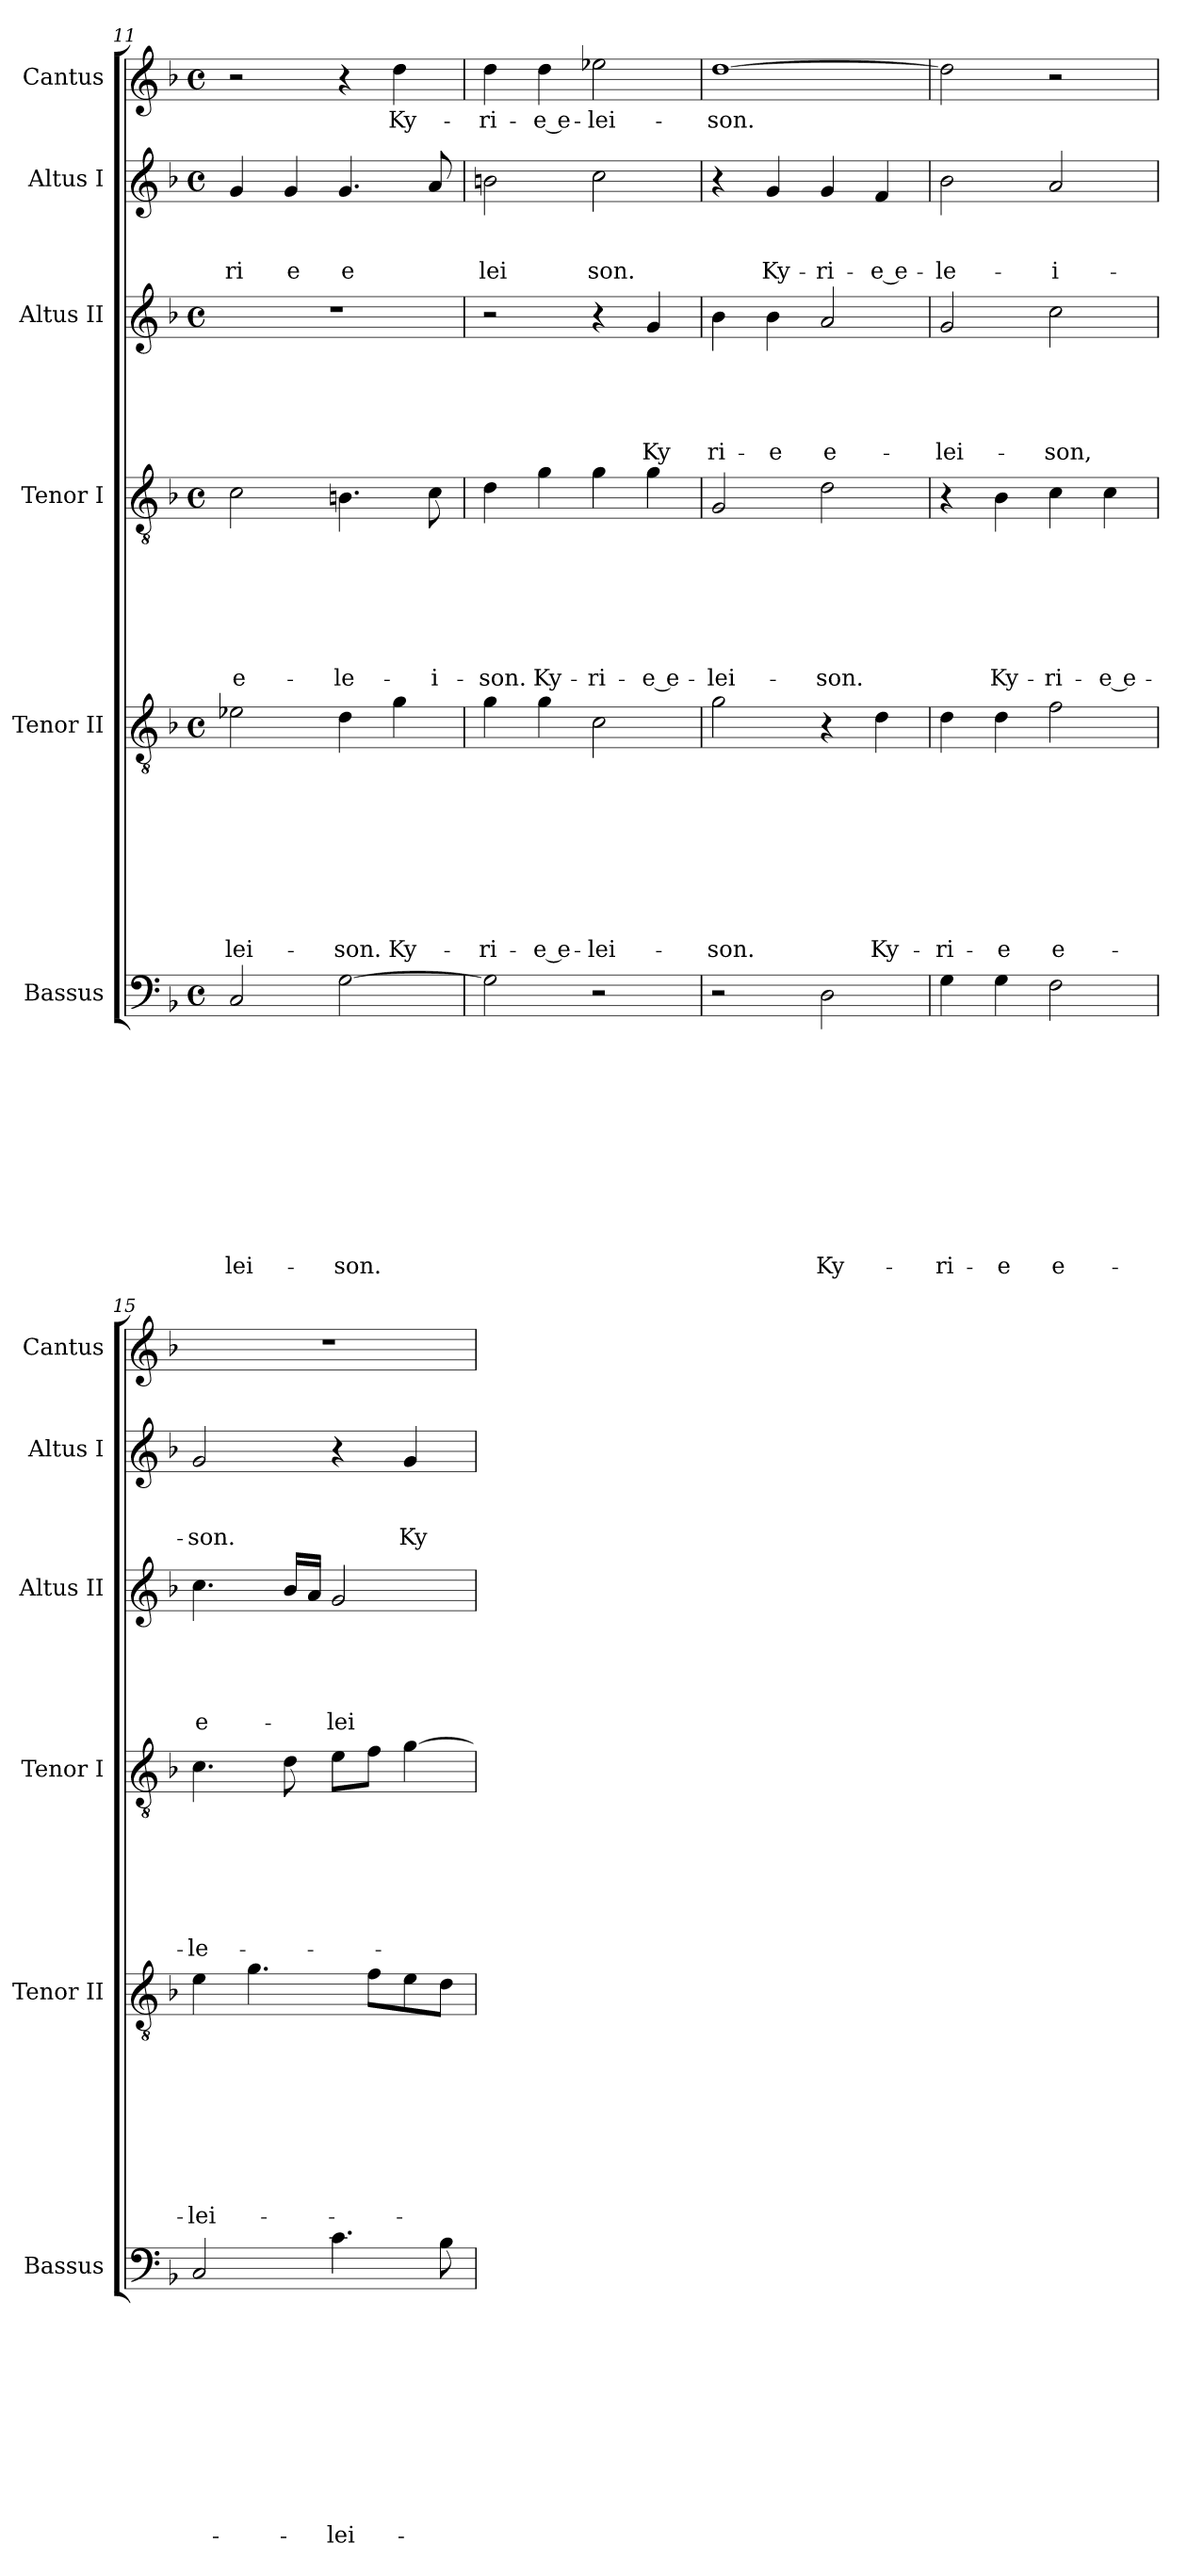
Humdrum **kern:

**kern	**text	**text	**text	**text	**text	**text	**text	**text	**text	**text	**text	**kern	**text	**text	**text	**text	**text	**text	**text	**text	**text	**kern	**text	**text	**text	**text	**text	**text	**text	**kern	**text	**text	**text	**text	**text	**kern	**text	**text	**text	**kern	**text
*part6	*part6	*part6	*part6	*part6	*part6	*part6	*part6	*part6	*part6	*part6	*part6	*part5	*part5	*part5	*part5	*part5	*part5	*part5	*part5	*part5	*part5	*part4	*part4	*part4	*part4	*part4	*part4	*part4	*part4	*part3	*part3	*part3	*part3	*part3	*part3	*part2	*part2	*part2	*part2	*part1	*part1
*staff6	*staff6	*staff6	*staff6	*staff6	*staff6	*staff6	*staff6	*staff6	*staff6	*staff6	*staff6	*staff5	*staff5	*staff5	*staff5	*staff5	*staff5	*staff5	*staff5	*staff5	*staff5	*staff4	*staff4	*staff4	*staff4	*staff4	*staff4	*staff4	*staff4	*staff3	*staff3	*staff3	*staff3	*staff3	*staff3	*staff2	*staff2	*staff2	*staff2	*staff1	*staff1
*I"Bassus	*	*	*	*	*	*	*	*	*	*	*	*I"Tenor II	*	*	*	*	*	*	*	*	*	*I"Tenor I	*	*	*	*	*	*	*	*I"Altus II	*	*	*	*	*	*I"Altus I	*	*	*	*I"Cantus	*
*I'Bassus	*	*	*	*	*	*	*	*	*	*	*	*I'Tenor II	*	*	*	*	*	*	*	*	*	*I'Tenor I	*	*	*	*	*	*	*	*I'Altus II	*	*	*	*	*	*I'Altus I	*	*	*	*I'Cantus	*
*clefF4	*	*	*	*	*	*	*	*	*	*	*	*clefGv2	*	*	*	*	*	*	*	*	*	*clefGv2	*	*	*	*	*	*	*	*clefG2	*	*	*	*	*	*clefG2	*	*	*	*clefG2	*
*k[b-]	*	*	*	*	*	*	*	*	*	*	*	*k[b-]	*	*	*	*	*	*	*	*	*	*k[b-]	*	*	*	*	*	*	*	*k[b-]	*	*	*	*	*	*k[b-]	*	*	*	*k[b-]	*
*F:	*	*	*	*	*	*	*	*	*	*	*	*F:	*	*	*	*	*	*	*	*	*	*F:	*	*	*	*	*	*	*	*F:	*	*	*	*	*	*F:	*	*	*	*F:	*
*M4/4	*	*	*	*	*	*	*	*	*	*	*	*M4/4	*	*	*	*	*	*	*	*	*	*M4/4	*	*	*	*	*	*	*	*M4/4	*	*	*	*	*	*M4/4	*	*	*	*M4/4	*
*met(c)	*	*	*	*	*	*	*	*	*	*	*	*met(c)	*	*	*	*	*	*	*	*	*	*met(c)	*	*	*	*	*	*	*	*met(c)	*	*	*	*	*	*met(c)	*	*	*	*met(c)	*
=11	=11	=11	=11	=11	=11	=11	=11	=11	=11	=11	=11	=11	=11	=11	=11	=11	=11	=11	=11	=11	=11	=11	=11	=11	=11	=11	=11	=11	=11	=11	=11	=11	=11	=11	=11	=11	=11	=11	=11	=11	=11
!	!	!	!	!	!	!	!	!	!	!	!LO:LY:b	!	!	!	!	!	!	!	!	!	!LO:LY:b	!	!	!	!	!	!	!	!LO:LY:b	!	!	!	!	!	!	!	!	!	!LO:LY:b	!	!
2C/	.	.	.	.	.	.	.	.	.	.	-lei-	2e-X\	.	.	.	.	.	.	.	.	-lei-	2c\	.	.	.	.	.	.	e-	1r	.	.	.	.	.	4g/	.	.	ri	2r	.
!	!	!	!	!	!	!	!	!	!	!	!	!	!	!	!	!	!	!	!	!	!	!	!	!	!	!	!	!	!	!	!	!	!	!	!	!	!	!	!LO:LY:b	!	!
.	.	.	.	.	.	.	.	.	.	.	.	.	.	.	.	.	.	.	.	.	.	.	.	.	.	.	.	.	.	.	.	.	.	.	.	4g/	.	.	e	.	.
!	!	!	!	!	!	!	!	!	!	!	!LO:LY:b	!	!	!	!	!	!	!	!	!	!LO:LY:b	!	!	!	!	!	!	!	!LO:LY:b	!	!	!	!	!	!	!	!	!	!LO:LY:b	!	!
[>2G\	.	.	.	.	.	.	.	.	.	.	-son.	4d\	.	.	.	.	.	.	.	.	-son.	4.Bn\	.	.	.	.	.	.	-le-	.	.	.	.	.	.	4.g/	.	.	e	4r	.
!	!	!	!	!	!	!	!	!	!	!	!	!	!	!	!	!	!	!	!	!	!LO:LY:b	!	!	!	!	!	!	!	!	!	!	!	!	!	!	!	!	!	!	!	!LO:LY:b
.	.	.	.	.	.	.	.	.	.	.	.	4g\	.	.	.	.	.	.	.	.	Ky-	.	.	.	.	.	.	.	.	.	.	.	.	.	.	.	.	.	.	4dd\	Ky-
!	!	!	!	!	!	!	!	!	!	!	!	!	!	!	!	!	!	!	!	!	!	!	!	!	!	!	!	!	!LO:LY:b	!	!	!	!	!	!	!	!	!	!	!	!
.	.	.	.	.	.	.	.	.	.	.	.	.	.	.	.	.	.	.	.	.	.	8c\	.	.	.	.	.	.	-i-	.	.	.	.	.	.	8a/	.	.	.	.	.
=12	=12	=12	=12	=12	=12	=12	=12	=12	=12	=12	=12	=12	=12	=12	=12	=12	=12	=12	=12	=12	=12	=12	=12	=12	=12	=12	=12	=12	=12	=12	=12	=12	=12	=12	=12	=12	=12	=12	=12	=12	=12
!	!	!	!	!	!	!	!	!	!	!	!	!	!	!	!	!	!	!	!	!	!LO:LY:b	!	!	!	!	!	!	!	!LO:LY:b	!	!	!	!	!	!	!	!	!	!LO:LY:b	!	!LO:LY:b
2G\]	.	.	.	.	.	.	.	.	.	.	.	4g\	.	.	.	.	.	.	.	.	-ri-	4d\	.	.	.	.	.	.	-son.	2r	.	.	.	.	.	2bn\	.	.	lei	4dd\	-ri-
!	!	!	!	!	!	!	!	!	!	!	!	!	!	!	!	!	!	!	!	!	!LO:LY:b:rj	!	!	!	!	!	!	!	!LO:LY:b	!	!	!	!	!	!	!	!	!	!	!	!LO:LY:b:rj
.	.	.	.	.	.	.	.	.	.	.	.	4g\	.	.	.	.	.	.	.	.	-e e-	4g\	.	.	.	.	.	.	Ky-	.	.	.	.	.	.	.	.	.	.	4dd\	-e e-
!	!	!	!	!	!	!	!	!	!	!	!	!	!	!	!	!	!	!	!	!	!LO:LY:b	!	!	!	!	!	!	!	!LO:LY:b	!	!	!	!	!	!	!	!	!	!LO:LY:b	!	!LO:LY:b
2r	.	.	.	.	.	.	.	.	.	.	.	2c\	.	.	.	.	.	.	.	.	-lei-	4g\	.	.	.	.	.	.	-ri-	4r	.	.	.	.	.	2cc\	.	.	son.	2ee-X\	-lei-
!	!	!	!	!	!	!	!	!	!	!	!	!	!	!	!	!	!	!	!	!	!	!	!	!	!	!	!	!	!LO:LY:b:rj	!	!	!	!	!	!LO:LY:b	!	!	!	!	!	!
.	.	.	.	.	.	.	.	.	.	.	.	.	.	.	.	.	.	.	.	.	.	4g\	.	.	.	.	.	.	-e e-	4g/	.	.	.	.	Ky	.	.	.	.	.	.
!!LO:LB:g=z
=13	=13	=13	=13	=13	=13	=13	=13	=13	=13	=13	=13	=13	=13	=13	=13	=13	=13	=13	=13	=13	=13	=13	=13	=13	=13	=13	=13	=13	=13	=13	=13	=13	=13	=13	=13	=13	=13	=13	=13	=13	=13
!	!	!	!	!	!	!	!	!	!	!	!	!	!	!	!	!	!	!	!	!	!LO:LY:b	!	!	!	!	!	!	!	!LO:LY:b	!	!	!	!	!	!LO:LY:b	!	!	!	!	!	!LO:LY:b
2r	.	.	.	.	.	.	.	.	.	.	.	2g\	.	.	.	.	.	.	.	.	-son.	2G/	.	.	.	.	.	.	-lei-	4b-\	.	.	.	.	ri-	4r	.	.	.	[>1dd	-son.
!	!	!	!	!	!	!	!	!	!	!	!	!	!	!	!	!	!	!	!	!	!	!	!	!	!	!	!	!	!	!	!	!	!	!	!LO:LY:b	!	!	!	!LO:LY:b	!	!
.	.	.	.	.	.	.	.	.	.	.	.	.	.	.	.	.	.	.	.	.	.	.	.	.	.	.	.	.	.	4b-\	.	.	.	.	-e	4g/	.	.	Ky-	.	.
!	!	!	!	!	!	!	!	!	!	!	!LO:LY:b	!	!	!	!	!	!	!	!	!	!	!	!	!	!	!	!	!	!LO:LY:b	!	!	!	!	!	!LO:LY:b	!	!	!	!LO:LY:b	!	!
2D\	.	.	.	.	.	.	.	.	.	.	Ky-	4r	.	.	.	.	.	.	.	.	.	2d\	.	.	.	.	.	.	-son.	2a/	.	.	.	.	e-	4g/	.	.	-ri-	.	.
!	!	!	!	!	!	!	!	!	!	!	!	!	!	!	!	!	!	!	!	!	!LO:LY:b	!	!	!	!	!	!	!	!	!	!	!	!	!	!	!	!	!	!LO:LY:b:rj	!	!
.	.	.	.	.	.	.	.	.	.	.	.	4d\	.	.	.	.	.	.	.	.	Ky-	.	.	.	.	.	.	.	.	.	.	.	.	.	.	4f/	.	.	-e e-	.	.
=14	=14	=14	=14	=14	=14	=14	=14	=14	=14	=14	=14	=14	=14	=14	=14	=14	=14	=14	=14	=14	=14	=14	=14	=14	=14	=14	=14	=14	=14	=14	=14	=14	=14	=14	=14	=14	=14	=14	=14	=14	=14
!	!	!	!	!	!	!	!	!	!	!	!LO:LY:b	!	!	!	!	!	!	!	!	!	!LO:LY:b	!	!	!	!	!	!	!	!	!	!	!	!	!	!LO:LY:b	!	!	!	!LO:LY:b	!	!
4G\	.	.	.	.	.	.	.	.	.	.	-ri-	4d\	.	.	.	.	.	.	.	.	-ri-	4r	.	.	.	.	.	.	.	2g/	.	.	.	.	-lei-	2b-\	.	.	-le-	2dd\]	.
!	!	!	!	!	!	!	!	!	!	!	!LO:LY:b	!	!	!	!	!	!	!	!	!	!LO:LY:b	!	!	!	!	!	!	!	!LO:LY:b	!	!	!	!	!	!	!	!	!	!	!	!
4G\	.	.	.	.	.	.	.	.	.	.	-e	4d\	.	.	.	.	.	.	.	.	-e	4B-\	.	.	.	.	.	.	Ky-	.	.	.	.	.	.	.	.	.	.	.	.
!	!	!	!	!	!	!	!	!	!	!	!LO:LY:b	!	!	!	!	!	!	!	!	!	!LO:LY:b	!	!	!	!	!	!	!	!LO:LY:b	!	!	!	!	!	!LO:LY:b	!	!	!	!LO:LY:b	!	!
2F\	.	.	.	.	.	.	.	.	.	.	e-	2f\	.	.	.	.	.	.	.	.	e-	4c\	.	.	.	.	.	.	-ri-	2cc\	.	.	.	.	-son,	2a/	.	.	-i-	2r	.
!	!	!	!	!	!	!	!	!	!	!	!	!	!	!	!	!	!	!	!	!	!	!	!	!	!	!	!	!	!LO:LY:b:rj	!	!	!	!	!	!	!	!	!	!	!	!
.	.	.	.	.	.	.	.	.	.	.	.	.	.	.	.	.	.	.	.	.	.	4c\	.	.	.	.	.	.	-e e-	.	.	.	.	.	.	.	.	.	.	.	.
=15	=15	=15	=15	=15	=15	=15	=15	=15	=15	=15	=15	=15	=15	=15	=15	=15	=15	=15	=15	=15	=15	=15	=15	=15	=15	=15	=15	=15	=15	=15	=15	=15	=15	=15	=15	=15	=15	=15	=15	=15	=15
!	!	!	!	!	!	!	!	!	!	!	!	!	!	!	!	!	!	!	!	!	!LO:LY:b	!	!	!	!	!	!	!	!LO:LY:b	!	!	!	!	!	!LO:LY:b	!	!	!	!LO:LY:b	!	!
2C/	.	.	.	.	.	.	.	.	.	.	.	4e\	.	.	.	.	.	.	.	.	-lei-	4.c\	.	.	.	.	.	.	-le-	4.cc\	.	.	.	.	e-	2g/	.	.	-son.	1r	.
.	.	.	.	.	.	.	.	.	.	.	.	4.g\	.	.	.	.	.	.	.	.	.	.	.	.	.	.	.	.	.	.	.	.	.	.	.	.	.	.	.	.	.
.	.	.	.	.	.	.	.	.	.	.	.	.	.	.	.	.	.	.	.	.	.	8d\	.	.	.	.	.	.	.	16b-/LL	.	.	.	.	.	.	.	.	.	.	.
.	.	.	.	.	.	.	.	.	.	.	.	.	.	.	.	.	.	.	.	.	.	.	.	.	.	.	.	.	.	16a/JJ	.	.	.	.	.	.	.	.	.	.	.
!	!	!	!	!	!	!	!	!	!	!	!LO:LY:b	!	!	!	!	!	!	!	!	!	!	!	!	!	!	!	!	!	!	!	!	!	!	!	!LO:LY:b	!	!	!	!	!	!
4.c\	.	.	.	.	.	.	.	.	.	.	-lei-	.	.	.	.	.	.	.	.	.	.	8e\L	.	.	.	.	.	.	.	2g/	.	.	.	.	-lei-	4r	.	.	.	.	.
.	.	.	.	.	.	.	.	.	.	.	.	8f\L	.	.	.	.	.	.	.	.	.	8f\J	.	.	.	.	.	.	.	.	.	.	.	.	.	.	.	.	.	.	.
!	!	!	!	!	!	!	!	!	!	!	!	!	!	!	!	!	!	!	!	!	!	!	!	!	!	!	!	!	!	!	!	!	!	!	!	!	!	!	!LO:LY:b	!	!
.	.	.	.	.	.	.	.	.	.	.	.	8e\	.	.	.	.	.	.	.	.	.	[>4g\	.	.	.	.	.	.	.	.	.	.	.	.	.	4g/	.	.	Ky-	.	.
8B-\	.	.	.	.	.	.	.	.	.	.	.	8d\J	.	.	.	.	.	.	.	.	.	.	.	.	.	.	.	.	.	.	.	.	.	.	.	.	.	.	.	.	.
=	=	=	=	=	=	=	=	=	=	=	=	=	=	=	=	=	=	=	=	=	=	=	=	=	=	=	=	=	=	=	=	=	=	=	=	=	=	=	=	=	=
*-	*-	*-	*-	*-	*-	*-	*-	*-	*-	*-	*-	*-	*-	*-	*-	*-	*-	*-	*-	*-	*-	*-	*-	*-	*-	*-	*-	*-	*-	*-	*-	*-	*-	*-	*-	*-	*-	*-	*-	*-	*-
